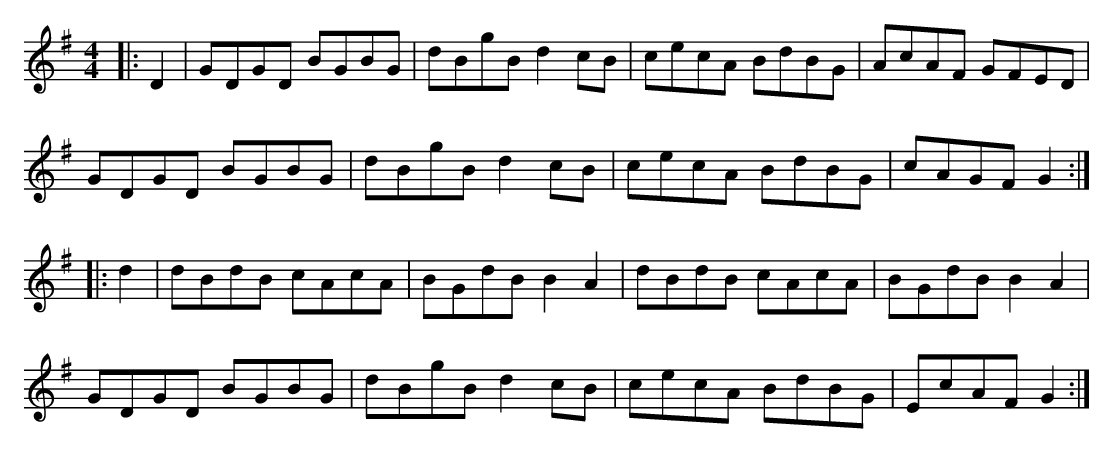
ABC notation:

X:1
M:4/4
K:G
|:D2|GDGD BGBG|dBgB d2 cB|cecA BdBG|AcAF GFED|
GDGD BGBG|dBgB d2 cB|cecA BdBG|cAGF G2:|
|:d2|dBdB cAcA|BGdB B2 A2|dBdB cAcA|BGdB B2 A2|
GDGD BGBG|dBgB d2 cB|cecA BdBG|EcAF G2:|
